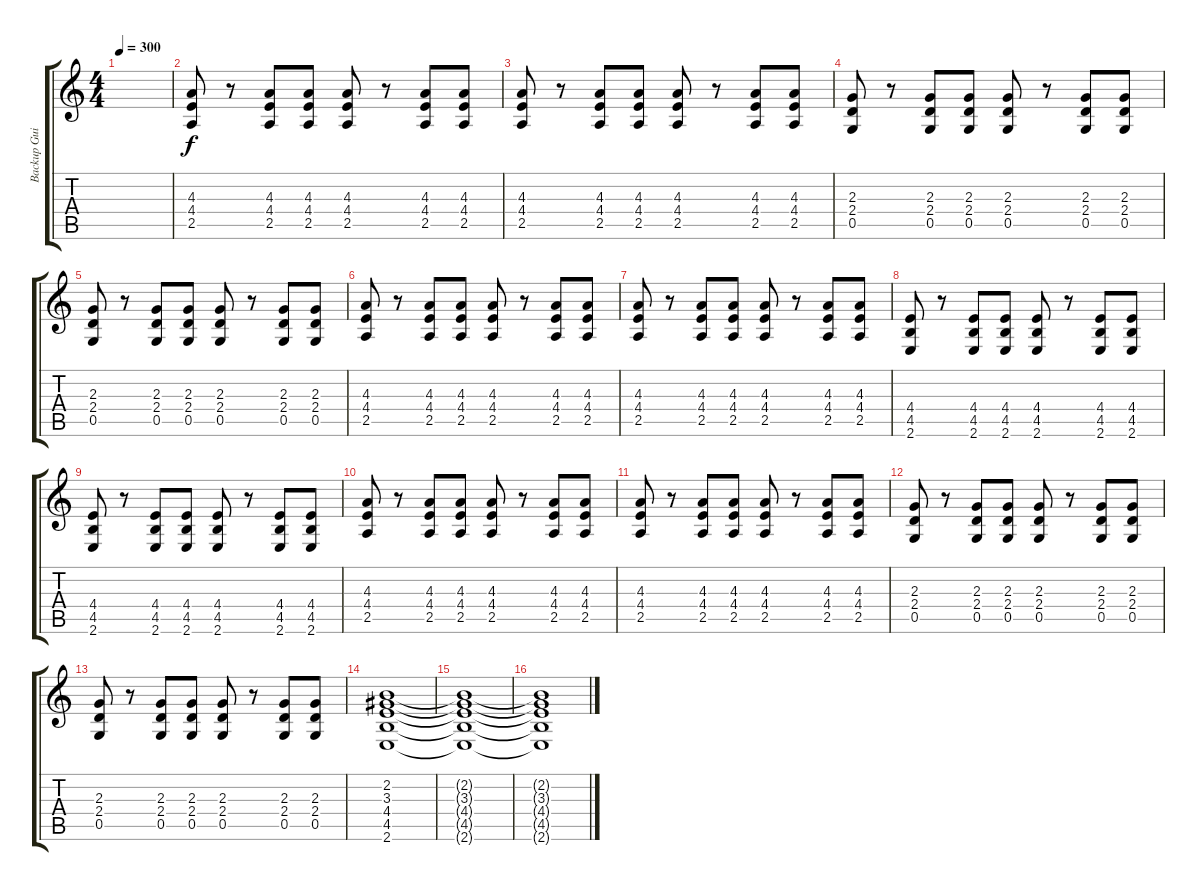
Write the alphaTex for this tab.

\track ("Backup Guitar" "Backup Gui") {instrument overdrivenguitar}
\staff {score tabs}
\tuning (D4 A3 F3 C3 G2 D2) {hide}
\ts (4 4)
\tempo 300
\clef g2
\ks c
|
(4.3 4.4 2.5).8{instrument electricguitarmuted} r.8 (4.3 4.4 2.5).8 (4.3 4.4 2.5).8 (4.3 4.4 2.5).8 r.8 (4.3 4.4 2.5).8 (4.3 4.4 2.5).8 |
(4.3 4.4 2.5).8{instrument electricguitarmuted} r.8 (4.3 4.4 2.5).8 (4.3 4.4 2.5).8 (4.3 4.4 2.5).8 r.8 (4.3 4.4 2.5).8 (4.3 4.4 2.5).8 |
(2.3 2.4 0.5).8{instrument electricguitarmuted} r.8 (2.3 2.4 0.5).8 (2.3 2.4 0.5).8 (2.3 2.4 0.5).8 r.8 (2.3 2.4 0.5).8 (2.3 2.4 0.5).8 |
(2.3 2.4 0.5).8{instrument electricguitarmuted} r.8 (2.3 2.4 0.5).8 (2.3 2.4 0.5).8 (2.3 2.4 0.5).8 r.8 (2.3 2.4 0.5).8 (2.3 2.4 0.5).8 |
(4.3 4.4 2.5).8{instrument electricguitarmuted} r.8 (4.3 4.4 2.5).8 (4.3 4.4 2.5).8 (4.3 4.4 2.5).8 r.8 (4.3 4.4 2.5).8 (4.3 4.4 2.5).8 |
(4.3 4.4 2.5).8{instrument electricguitarmuted} r.8 (4.3 4.4 2.5).8 (4.3 4.4 2.5).8 (4.3 4.4 2.5).8 r.8 (4.3 4.4 2.5).8 (4.3 4.4 2.5).8 |
(4.4 4.5 2.6).8{instrument electricguitarmuted} r.8 (4.4 4.5 2.6).8 (4.4 4.5 2.6).8 (4.4 4.5 2.6).8 r.8 (4.4 4.5 2.6).8 (4.4 4.5 2.6).8 |
(4.4 4.5 2.6).8{instrument electricguitarmuted} r.8 (4.4 4.5 2.6).8 (4.4 4.5 2.6).8 (4.4 4.5 2.6).8 r.8 (4.4 4.5 2.6).8 (4.4 4.5 2.6).8 |
(4.3 4.4 2.5).8{instrument electricguitarmuted} r.8 (4.3 4.4 2.5).8 (4.3 4.4 2.5).8 (4.3 4.4 2.5).8 r.8 (4.3 4.4 2.5).8 (4.3 4.4 2.5).8 |
(4.3 4.4 2.5).8{instrument electricguitarmuted} r.8 (4.3 4.4 2.5).8 (4.3 4.4 2.5).8 (4.3 4.4 2.5).8 r.8 (4.3 4.4 2.5).8 (4.3 4.4 2.5).8 |
(2.3 2.4 0.5).8{instrument electricguitarmuted} r.8 (2.3 2.4 0.5).8 (2.3 2.4 0.5).8 (2.3 2.4 0.5).8 r.8 (2.3 2.4 0.5).8 (2.3 2.4 0.5).8 |
(2.3 2.4 0.5).8{instrument electricguitarmuted} r.8 (2.3 2.4 0.5).8 (2.3 2.4 0.5).8 (2.3 2.4 0.5).8 r.8 (2.3 2.4 0.5).8 (2.3 2.4 0.5).8 |
(2.2 3.3 4.4 4.5 2.6).1{instrument overdrivenguitar} |
(2.2{t} 3.3{t} 4.4{t} 4.5{t} 2.6{t}).1 |
(2.2{t} 3.3{t} 4.4{t} 4.5{t} 2.6{t}).1
